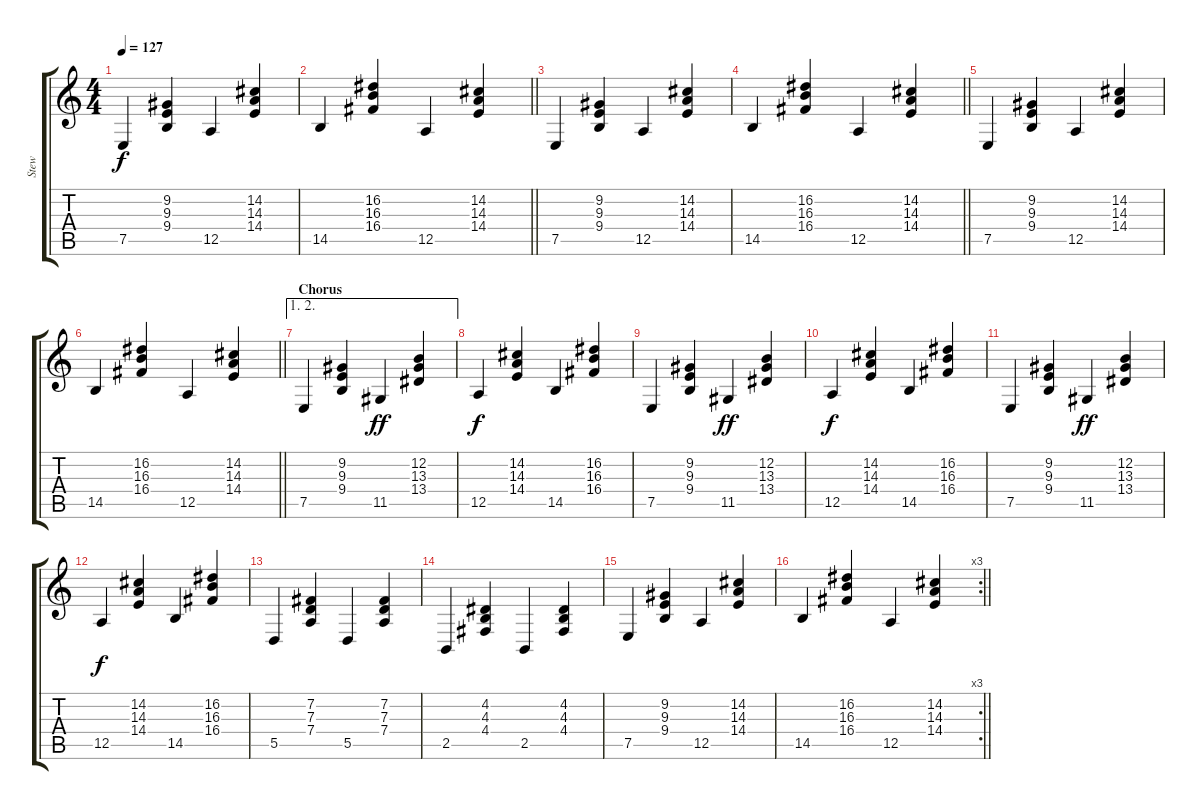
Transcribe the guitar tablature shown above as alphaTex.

\track ("Stew" "Stew") {instrument acousticgrandpiano}
\staff {score tabs}
\tuning (E4 B3 G3 D3 A2 E2) {hide}
\ts (4 4)
\tempo 127
\clef g2
\ks c
7.5.4{dy f} (9.2 9.3 9.4).4 12.5.4 (14.2 14.3 14.4).4 |
\barLineRight lightlight
14.5.4 (16.2 16.3 16.4).4 12.5.4 (14.2 14.3 14.4).4 |
7.5.4 (9.2 9.3 9.4).4 12.5.4 (14.2 14.3 14.4).4 |
\barLineRight lightlight
14.5.4 (16.2 16.3 16.4).4 12.5.4 (14.2 14.3 14.4).4 |
7.5.4 (9.2 9.3 9.4).4 12.5.4 (14.2 14.3 14.4).4 |
\barLineRight lightlight
14.5.4 (16.2 16.3 16.4).4 12.5.4 (14.2 14.3 14.4).4 |
\ae (1 2)
\section ("" "Chorus")
7.5.4 (9.2 9.3 9.4).4 11.5.4{dy ff} (12.2 13.3 13.4).4 |
12.5.4{dy f} (14.2 14.3 14.4).4 14.5.4 (16.2 16.3 16.4).4 |
7.5.4 (9.2 9.3 9.4).4 11.5.4{dy ff} (12.2 13.3 13.4).4 |
12.5.4{dy f} (14.2 14.3 14.4).4 14.5.4 (16.2 16.3 16.4).4 |
7.5.4 (9.2 9.3 9.4).4 11.5.4{dy ff} (12.2 13.3 13.4).4 |
12.5.4{dy f} (14.2 14.3 14.4).4 14.5.4 (16.2 16.3 16.4).4 |
5.5.4 (7.2 7.3 7.4).4 5.5.4 (7.2 7.3 7.4).4 |
2.5.4 (4.2 4.3 4.4).4 2.5.4 (4.2 4.3 4.4).4 |
7.5.4 (9.2 9.3 9.4).4 12.5.4 (14.2 14.3 14.4).4 |
\rc 3
\barLineRight lightlight
14.5.4 (16.2 16.3 16.4).4 12.5.4 (14.2 14.3 14.4).4
